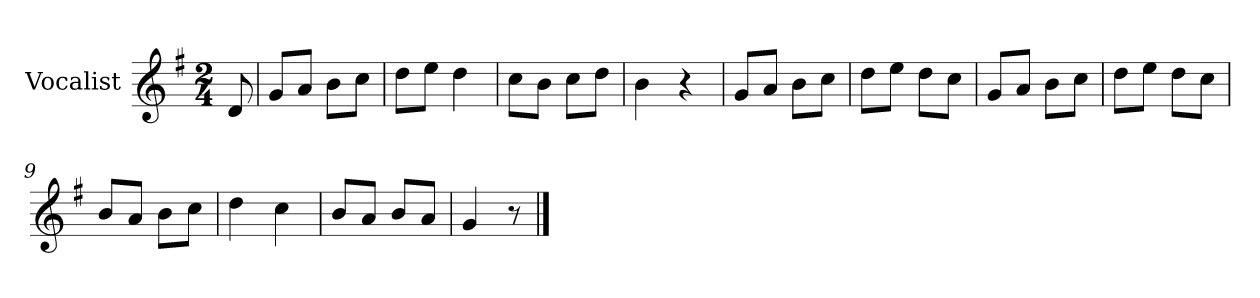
**kern
*part1
*staff1
*I"Vocalist
*k[f#]
*G:
*M2/4
=
8d
=1
8gL
8aJ
8bL
8ccJ
=2
8ddL
8eeJ
4dd
=3
8ccL
8bJ
8ccL
8ddJ
=4
4b
4r
=5
8gL
8aJ
8bL
8ccJ
=6
8ddL
8eeJ
8ddL
8ccJ
=7
8gL
8aJ
8bL
8ccJ
=8
8ddL
8eeJ
8ddL
8ccJ
=9
8bL
8aJ
8bL
8ccJ
=10
4dd
4cc
=11
8bL
8aJ
8bL
8aJ
=12
4g
8r
==
*-
